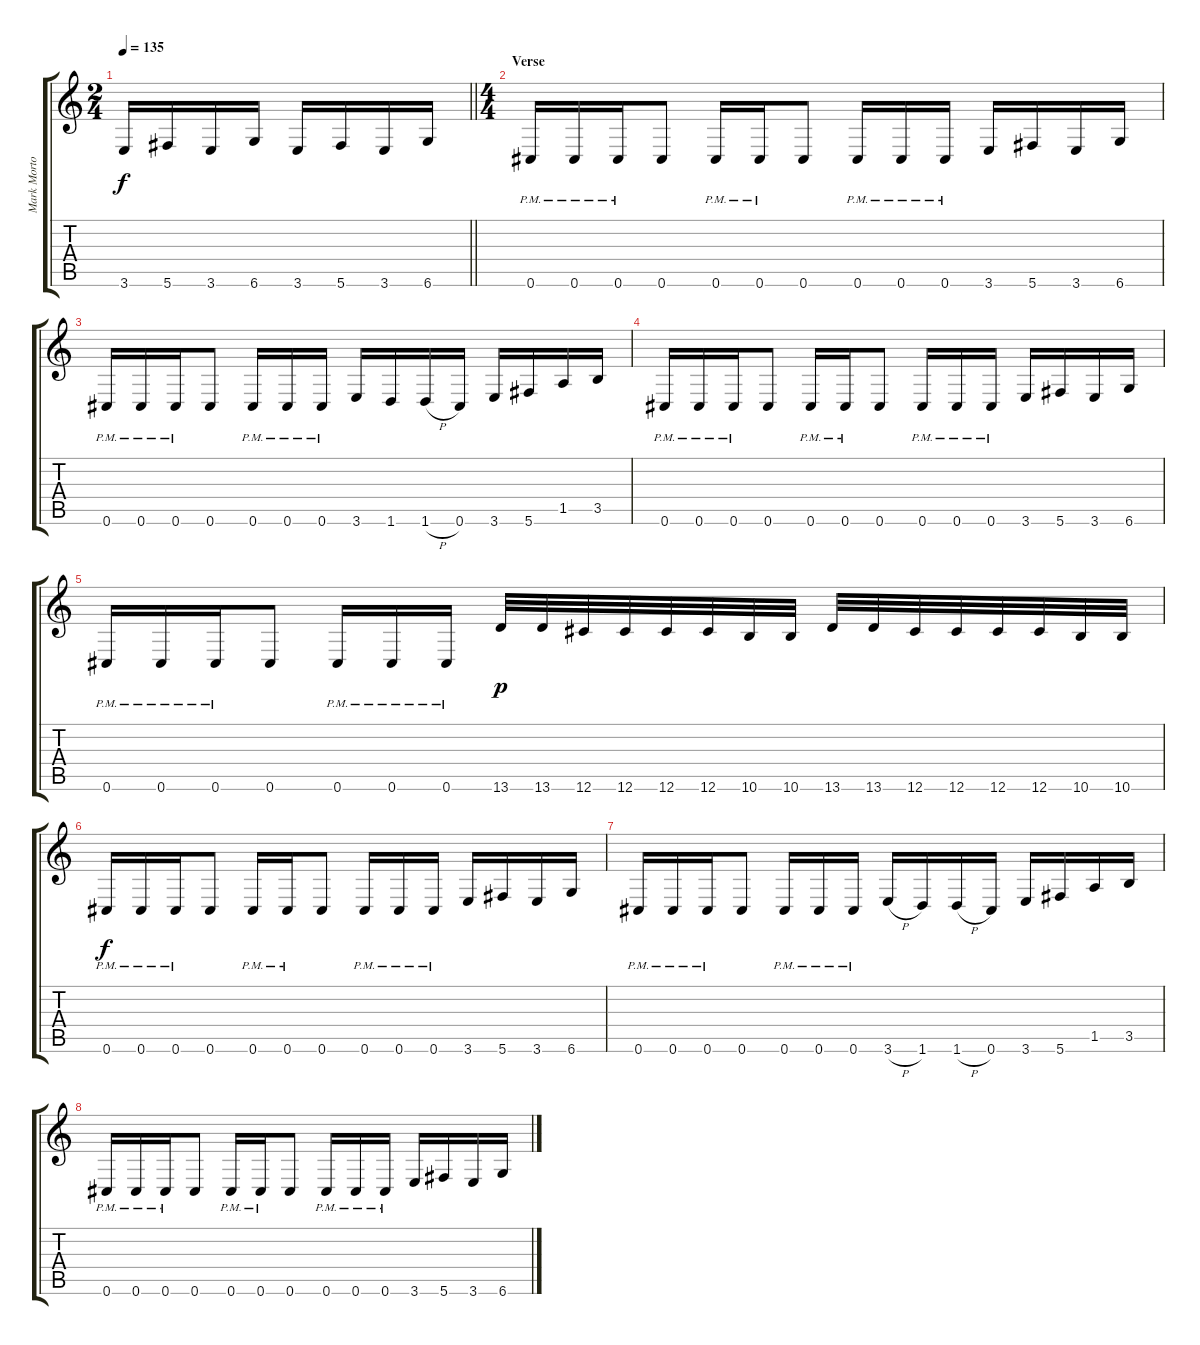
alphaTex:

\track ("Mark Morton" "Mark Morto") {instrument electricguitarjazz}
\staff {score tabs}
\tuning (Eb4 Bb3 Gb3 Db3 Ab2 Db2) {hide}
\ts (2 4)
\tempo 135
\clef g2
\barLineRight lightlight
\ks c
3.6.16{dy f} 5.6.16 3.6.16 6.6.16 3.6.16 5.6.16 3.6.16 6.6.16 |
\ts (4 4)
\section ("" "Verse")
0.6{pm}.16 0.6{pm}.16 0.6{pm}.16 0.6.8 0.6{pm}.16 0.6{pm}.16 0.6.8 0.6{pm}.16 0.6{pm}.16 0.6{pm}.16 3.6.16 5.6.16 3.6.16 6.6.16 |
0.6{pm}.16 0.6{pm}.16 0.6{pm}.16 0.6.8 0.6{pm}.16 0.6{pm}.16 0.6{pm}.16 3.6.16 1.6.16 1.6{h}.16 0.6.16 3.6.16 5.6.16 1.5.16 3.5.16 |
0.6{pm}.16 0.6{pm}.16 0.6{pm}.16 0.6.8 0.6{pm}.16 0.6{pm}.16 0.6.8 0.6{pm}.16 0.6{pm}.16 0.6{pm}.16 3.6.16 5.6.16 3.6.16 6.6.16 |
0.6{pm}.16 0.6{pm}.16 0.6{pm}.16 0.6.8 0.6{pm}.16 0.6{pm}.16 0.6{pm}.16 13.6.32{dy p} 13.6.32 12.6.32 12.6.32 12.6.32 12.6.32 10.6.32 10.6.32 13.6.32 13.6.32 12.6.32 12.6.32 12.6.32 12.6.32 10.6.32 10.6.32 |
0.6{pm}.16{dy f} 0.6{pm}.16 0.6{pm}.16 0.6.8 0.6{pm}.16 0.6{pm}.16 0.6.8 0.6{pm}.16 0.6{pm}.16 0.6{pm}.16 3.6.16 5.6.16 3.6.16 6.6.16 |
0.6{pm}.16 0.6{pm}.16 0.6{pm}.16 0.6.8 0.6{pm}.16 0.6{pm}.16 0.6{pm}.16 3.6{h}.16 1.6.16 1.6{h}.16 0.6.16 3.6.16 5.6.16 1.5.16 3.5.16 |
0.6{pm}.16 0.6{pm}.16 0.6{pm}.16 0.6.8 0.6{pm}.16 0.6{pm}.16 0.6.8 0.6{pm}.16 0.6{pm}.16 0.6{pm}.16 3.6.16 5.6.16 3.6.16 6.6.16
